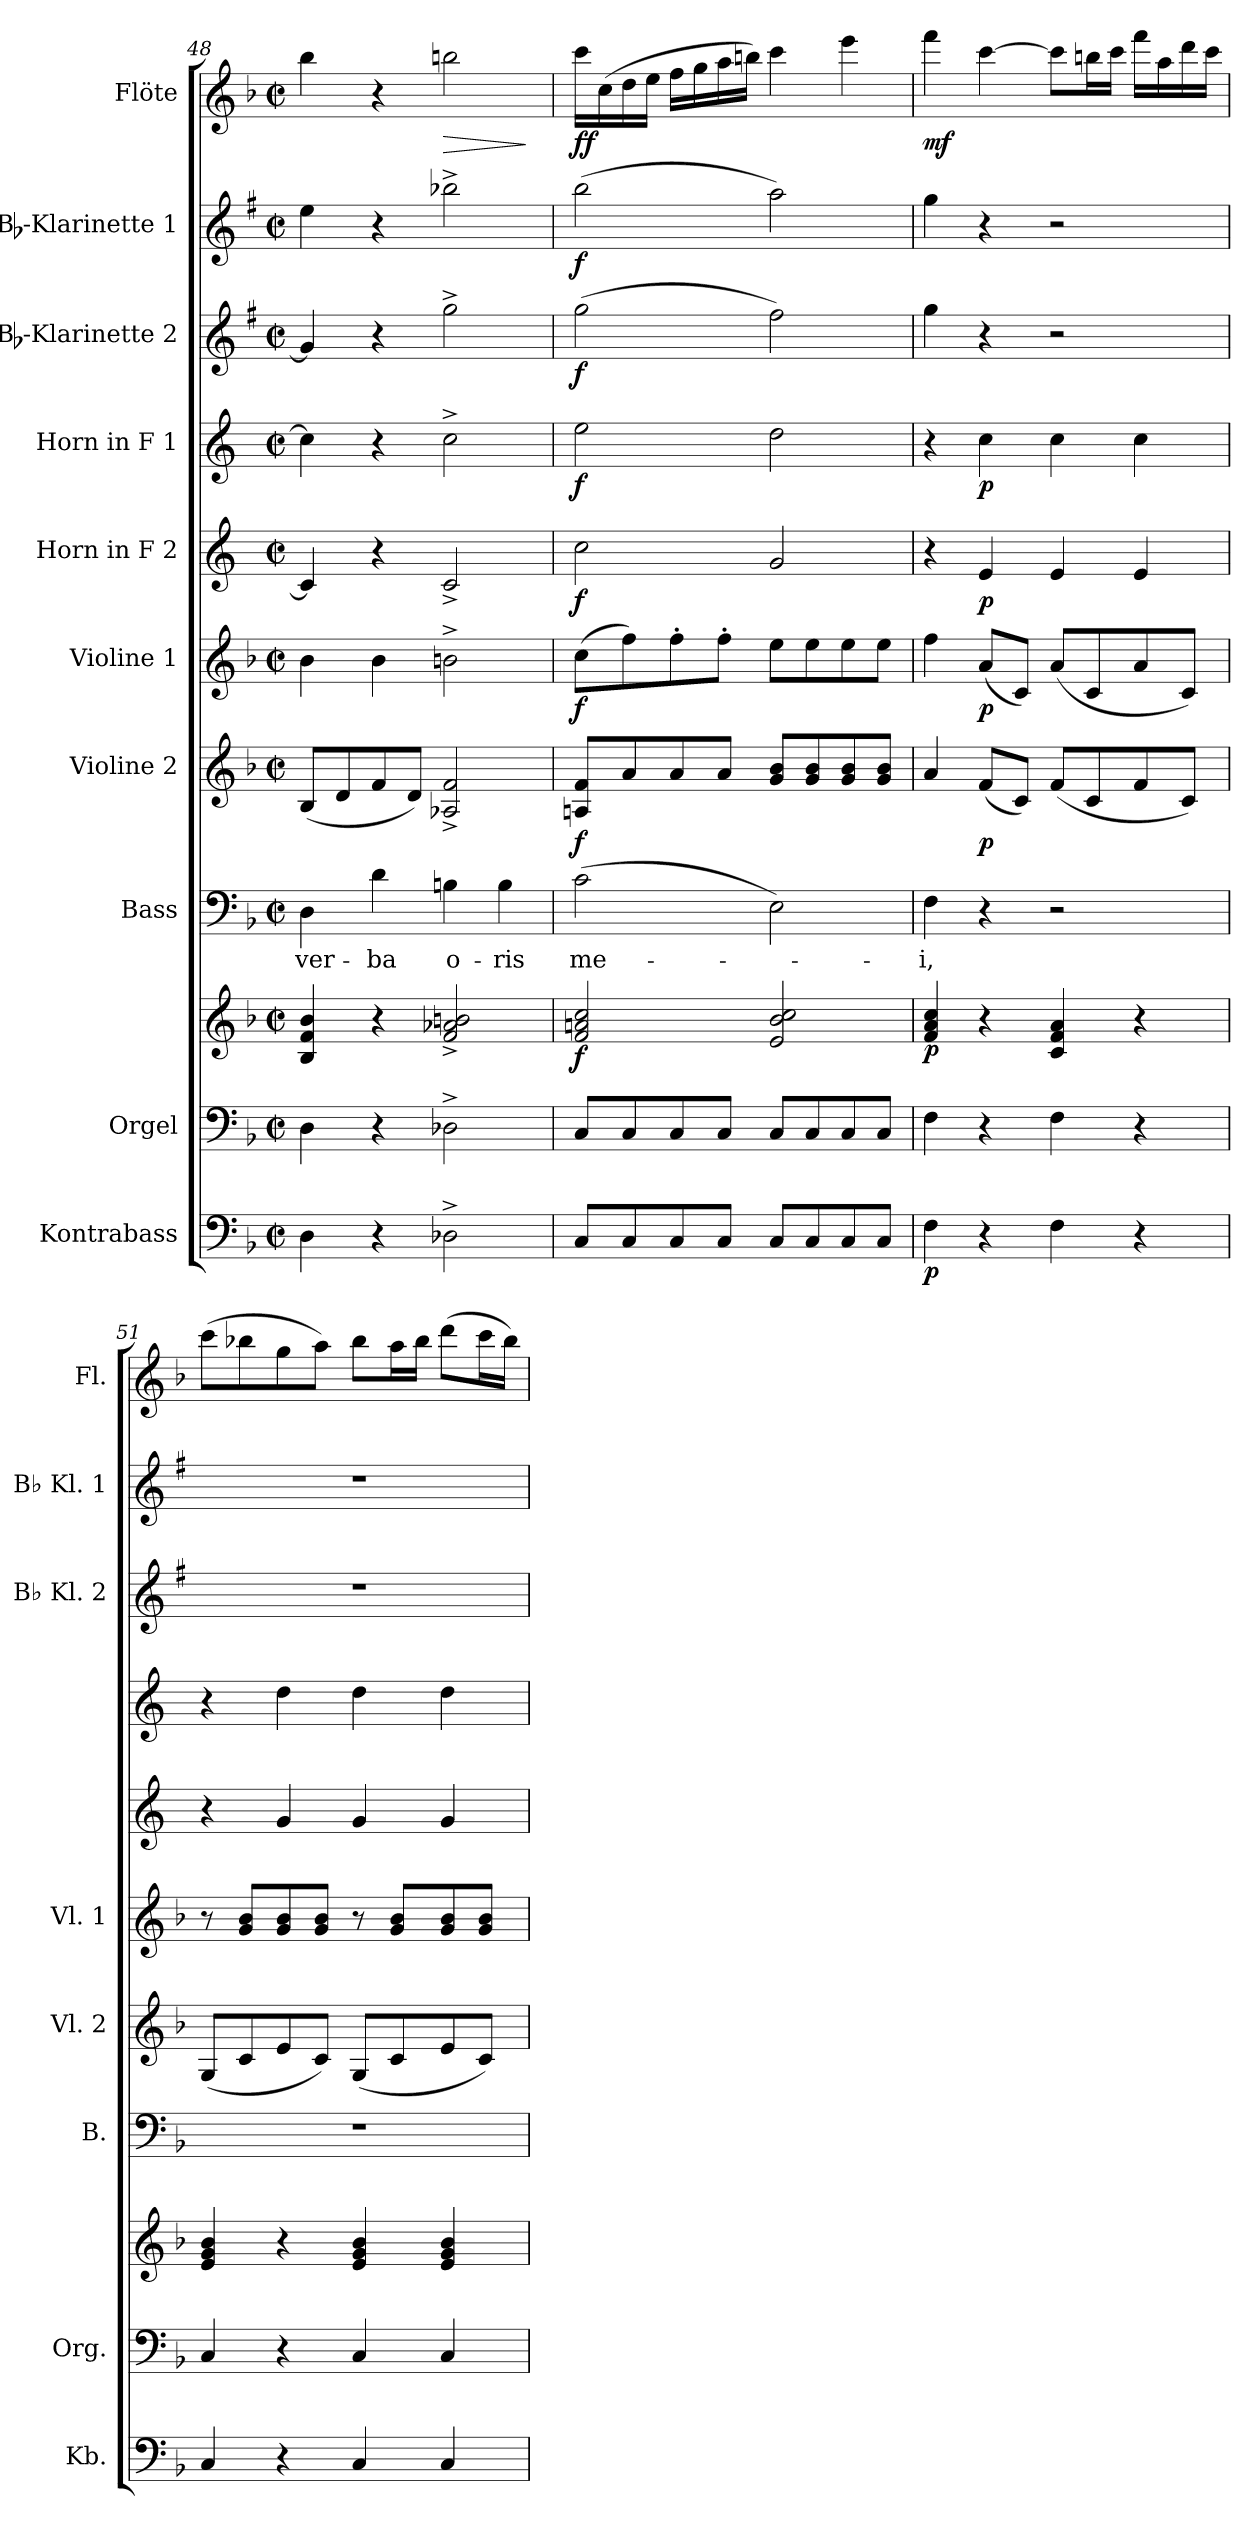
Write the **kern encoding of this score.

**kern	**dynam	**kern	**kern	**dynam	**kern	**text	**kern	**dynam	**kern	**dynam	**kern	**dynam	**kern	**dynam	**kern	**dynam	**kern	**dynam	**kern	**dynam
*part10	*part10	*part9	*part9	*part9	*part8	*part8	*part7	*part7	*part6	*part6	*part5	*part5	*part4	*part4	*part3	*part3	*part2	*part2	*part1	*part1
*staff11	*staff11	*staff10	*staff9	*staff9/10	*staff8	*staff8	*staff7	*staff7	*staff6	*staff6	*staff5	*staff5	*staff4	*staff4	*staff3	*staff3	*staff2	*staff2	*staff1	*staff1
*I"Kontrabass	*	*I"Orgel	*	*	*I"Bass	*	*I"Violine 2	*	*I"Violine 1	*	*I"Horn in F 2	*	*I"Horn in F 1	*	*I"Bb-Klarinette 2	*	*I"Bb-Klarinette 1	*	*I"Flöte	*
*I'Kb.	*	*I'Org.	*	*	*I'B.	*	*I'Vl. 2	*	*I'Vl. 1	*	*	*	*	*	*I'Bb Kl. 2	*	*I'Bb Kl. 1	*	*I'Fl.	*
!!LO:PB:g=z
*clefF4	*	*clefF4	*clefG2	*	*clefF4	*	*clefG2	*	*clefG2	*	*clefG2	*	*clefG2	*	*clefG2	*	*clefG2	*	*clefG2	*
*ITrd7c12	*	*	*	*	*	*	*	*	*	*	*ITrd4c7	*	*ITrd4c7	*	*ITrd1c2	*	*ITrd1c2	*	*	*
*k[b-]	*	*k[b-]	*k[b-]	*	*k[b-]	*	*k[b-]	*	*k[b-]	*	*k[b-]	*	*k[b-]	*	*k[b-]	*	*k[b-]	*	*k[b-]	*
*F:	*	*F:	*F:	*	*F:	*	*F:	*	*F:	*	*F:	*	*F:	*	*F:	*	*F:	*	*F:	*
*M2/2	*	*M2/2	*M2/2	*	*M2/2	*	*M2/2	*	*M2/2	*	*M2/2	*	*M2/2	*	*M2/2	*	*M2/2	*	*M2/2	*
*met(c|)	*	*met(c|)	*met(c|)	*	*met(c|)	*	*met(c|)	*	*met(c|)	*	*met(c|)	*	*met(c|)	*	*met(c|)	*	*met(c|)	*	*met(c|)	*
=48	=48	=48	=48	=48	=48	=48	=48	=48	=48	=48	=48	=48	=48	=48	=48	=48	=48	=48	=48	=48
!	!	!	!	!	!	!LO:LY:b	!	!	!	!	!	!	!	!	!	!	!	!	!	!
4DD\	.	4D\	4B-/ 4f/ 4b-/	.	4D\	ver-	(<8B-/L	.	4b-\	.	4F/]	.	4f\]	.	4f/]	.	4dd\	.	4bb-\	.
.	.	.	.	.	.	.	8d/	.	.	.	.	.	.	.	.	.	.	.	.	.
!	!	!	!	!	!	!LO:LY:b	!	!	!	!	!	!	!	!	!	!	!	!	!	!
4r	.	4r	4r	.	4d\	-ba	8f/	.	4b-\	.	4r	.	4r	.	4r	.	4r	.	4r	.
.	.	.	.	.	.	.	8d/J)	.	.	.	.	.	.	.	.	.	.	.	.	.
!	!	!	!	!	!	!LO:LY:b	!	!	!	!	!	!	!	!	!	!	!	!	!	!LO:HP:b
2DD-X^>\	.	2D-X^>\	2f/^< 2a-X/^< 2bn/^<	.	4Bn\	o-	2A-X/^< 2f/^<	.	2bn^>\	.	2F^</	.	2f^>\	.	2ff^>\	.	2aa-X^>\	.	2bbn\	>
!	!	!	!	!	!	!LO:LY:b	!	!	!	!	!	!	!	!	!	!	!	!	!	!
.	.	.	.	.	4B\	-ris	.	.	.	.	.	.	.	.	.	.	.	.	.	.
.	.	.	.	.	.	.	.	.	.	.	.	.	.	.	.	.	.	.	.	]
=49	=49	=49	=49	=49	=49	=49	=49	=49	=49	=49	=49	=49	=49	=49	=49	=49	=49	=49	=49	=49
!	!	!	!	!LO:DY:b	!	!LO:LY:b	!	!LO:DY:b	!	!LO:DY:b	!	!LO:DY:b	!	!LO:DY:b	!	!LO:DY:b	!	!LO:DY:b	!	!LO:DY:b
8CC/L	.	8C/L	2f/ 2an/ 2cc/	f	(>2c\	me-	8An/ 8f/L	f	(>8cc\L	f	2f\	f	2a\	f	(>2ff\	f	(>2aa\	f	16ccc\LL	ff
.	.	.	.	.	.	.	.	.	.	.	.	.	.	.	.	.	.	.	(>16cc\	.
8CC/	.	8C/	.	.	.	.	8a/	.	8ff\)	.	.	.	.	.	.	.	.	.	16dd\	.
.	.	.	.	.	.	.	.	.	.	.	.	.	.	.	.	.	.	.	16ee\JJ	.
8CC/	.	8C/	.	.	.	.	8a/	.	8ff'>\	.	.	.	.	.	.	.	.	.	16ff\LL	.
.	.	.	.	.	.	.	.	.	.	.	.	.	.	.	.	.	.	.	16gg\	.
8CC/J	.	8C/J	.	.	.	.	8a/J	.	8ff'>\J	.	.	.	.	.	.	.	.	.	16aa\	.
.	.	.	.	.	.	.	.	.	.	.	.	.	.	.	.	.	.	.	16bbn\JJ)	.
8CC/L	.	8C/L	2e/ 2b-/ 2cc/	.	2E\)	.	8g/ 8b-/L	.	8ee\L	.	2c/	.	2g\	.	2ee\)	.	2gg\)	.	4ccc\	.
8CC/	.	8C/	.	.	.	.	8g/ 8b-/	.	8ee\	.	.	.	.	.	.	.	.	.	.	.
8CC/	.	8C/	.	.	.	.	8g/ 8b-/	.	8ee\	.	.	.	.	.	.	.	.	.	4eee\	.
8CC/J	.	8C/J	.	.	.	.	8g/ 8b-/J	.	8ee\J	.	.	.	.	.	.	.	.	.	.	.
=50	=50	=50	=50	=50	=50	=50	=50	=50	=50	=50	=50	=50	=50	=50	=50	=50	=50	=50	=50	=50
!	!LO:DY:b	!	!	!LO:DY:b	!	!LO:LY:b	!	!	!	!	!	!	!	!	!	!	!	!	!	!LO:DY:b
4FF\	p	4F\	4f/ 4a/ 4cc/	p	4F\	-i,	4a/	.	4ff\	.	4r	.	4r	.	4ff\	.	4ff\	.	4fff\	mf
!	!	!	!	!	!	!	!	!LO:DY:b	!	!LO:DY:b	!	!LO:DY:b	!	!LO:DY:b	!	!	!	!	!	!
4r	.	4r	4r	.	4r	.	(<8f/L	p	(<8a/L	p	4A/	p	4f\	p	4r	.	4r	.	[4ccc\	.
.	.	.	.	.	.	.	8c/J)	.	8c/J)	.	.	.	.	.	.	.	.	.	.	.
4FF\	.	4F\	4c/ 4f/ 4a/	.	2r	.	(<8f/L	.	(<8a/L	.	4A/	.	4f\	.	2r	.	2r	.	8ccc\L]	.
.	.	.	.	.	.	.	8c/	.	8c/	.	.	.	.	.	.	.	.	.	16bbn\L	.
.	.	.	.	.	.	.	.	.	.	.	.	.	.	.	.	.	.	.	16ccc\JJ	.
4r	.	4r	4r	.	.	.	8f/	.	8a/	.	4A/	.	4f\	.	.	.	.	.	16fff\LL	.
.	.	.	.	.	.	.	.	.	.	.	.	.	.	.	.	.	.	.	16aa\	.
.	.	.	.	.	.	.	8c/J)	.	8c/J)	.	.	.	.	.	.	.	.	.	16ddd\	.
.	.	.	.	.	.	.	.	.	.	.	.	.	.	.	.	.	.	.	16ccc\JJ	.
=51	=51	=51	=51	=51	=51	=51	=51	=51	=51	=51	=51	=51	=51	=51	=51	=51	=51	=51	=51	=51
4CC/	.	4C/	4e/ 4g/ 4b-/	.	1r	.	(<8G/L	.	8r	.	4r	.	4r	.	1r	.	1r	.	(>8ccc\L	.
.	.	.	.	.	.	.	8c/	.	8g/ 8b-/L	.	.	.	.	.	.	.	.	.	8bb-X\	.
4r	.	4r	4r	.	.	.	8e/	.	8g/ 8b-/	.	4c/	.	4g\	.	.	.	.	.	8gg\	.
.	.	.	.	.	.	.	8c/J)	.	8g/ 8b-/J	.	.	.	.	.	.	.	.	.	8aa\J)	.
4CC/	.	4C/	4e/ 4g/ 4b-/	.	.	.	(<8G/L	.	8r	.	4c/	.	4g\	.	.	.	.	.	8bb-\L	.
.	.	.	.	.	.	.	8c/	.	8g/ 8b-/L	.	.	.	.	.	.	.	.	.	16aa\L	.
.	.	.	.	.	.	.	.	.	.	.	.	.	.	.	.	.	.	.	16bb-\JJ	.
4CC/	.	4C/	4e/ 4g/ 4b-/	.	.	.	8e/	.	8g/ 8b-/	.	4c/	.	4g\	.	.	.	.	.	(>8ddd\L	.
.	.	.	.	.	.	.	8c/J)	.	8g/ 8b-/J	.	.	.	.	.	.	.	.	.	16ccc\L	.
.	.	.	.	.	.	.	.	.	.	.	.	.	.	.	.	.	.	.	16bb-\JJ)	.
=	=	=	=	=	=	=	=	=	=	=	=	=	=	=	=	=	=	=	=	=
*-	*-	*-	*-	*-	*-	*-	*-	*-	*-	*-	*-	*-	*-	*-	*-	*-	*-	*-	*-	*-
